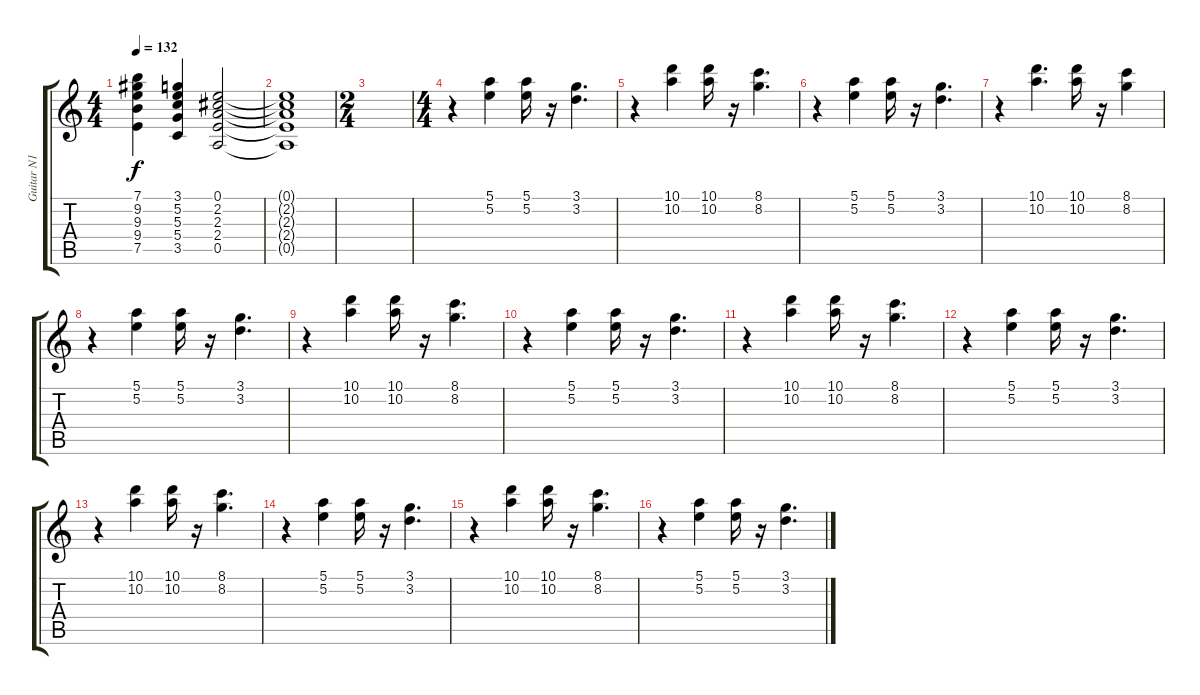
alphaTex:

\track ("Guitar N1" "Guitar N1") {instrument electricguitarjazz}
\staff {score tabs}
\tuning (E4 B3 G3 D3 A2 E2) {hide}
\ts (4 4)
\tempo 132
\clef g2
\ks c
(7.1 9.2 9.3 9.4 7.5).4{dy f} (3.1 5.2 5.3 5.4 3.5).4 (0.1 2.2 2.3 2.4 0.5).2 |
(0.1{t} 2.2{t} 2.3{t} 2.4{t} 0.5{t}).1 |
\ts (2 4)
|
\ts (4 4)
r.4 (5.1 5.2).4 (5.1 5.2).16 r.16 (3.1 3.2).4{d} |
r.4 (10.1 10.2).4 (10.1 10.2).16 r.16 (8.1 8.2).4{d} |
r.4 (5.1 5.2).4 (5.1 5.2).16 r.16 (3.1 3.2).4{d} |
r.4 (10.1 10.2).4{d} (10.1 10.2).16 r.16 (8.1 8.2).4 |
r.4 (5.1 5.2).4 (5.1 5.2).16 r.16 (3.1 3.2).4{d} |
r.4 (10.1 10.2).4 (10.1 10.2).16 r.16 (8.1 8.2).4{d} |
r.4 (5.1 5.2).4 (5.1 5.2).16 r.16 (3.1 3.2).4{d} |
r.4 (10.1 10.2).4 (10.1 10.2).16 r.16 (8.1 8.2).4{d} |
r.4 (5.1 5.2).4 (5.1 5.2).16 r.16 (3.1 3.2).4{d} |
r.4 (10.1 10.2).4 (10.1 10.2).16 r.16 (8.1 8.2).4{d} |
r.4 (5.1 5.2).4 (5.1 5.2).16 r.16 (3.1 3.2).4{d} |
r.4 (10.1 10.2).4 (10.1 10.2).16 r.16 (8.1 8.2).4{d} |
r.4 (5.1 5.2).4 (5.1 5.2).16 r.16 (3.1 3.2).4{d}
